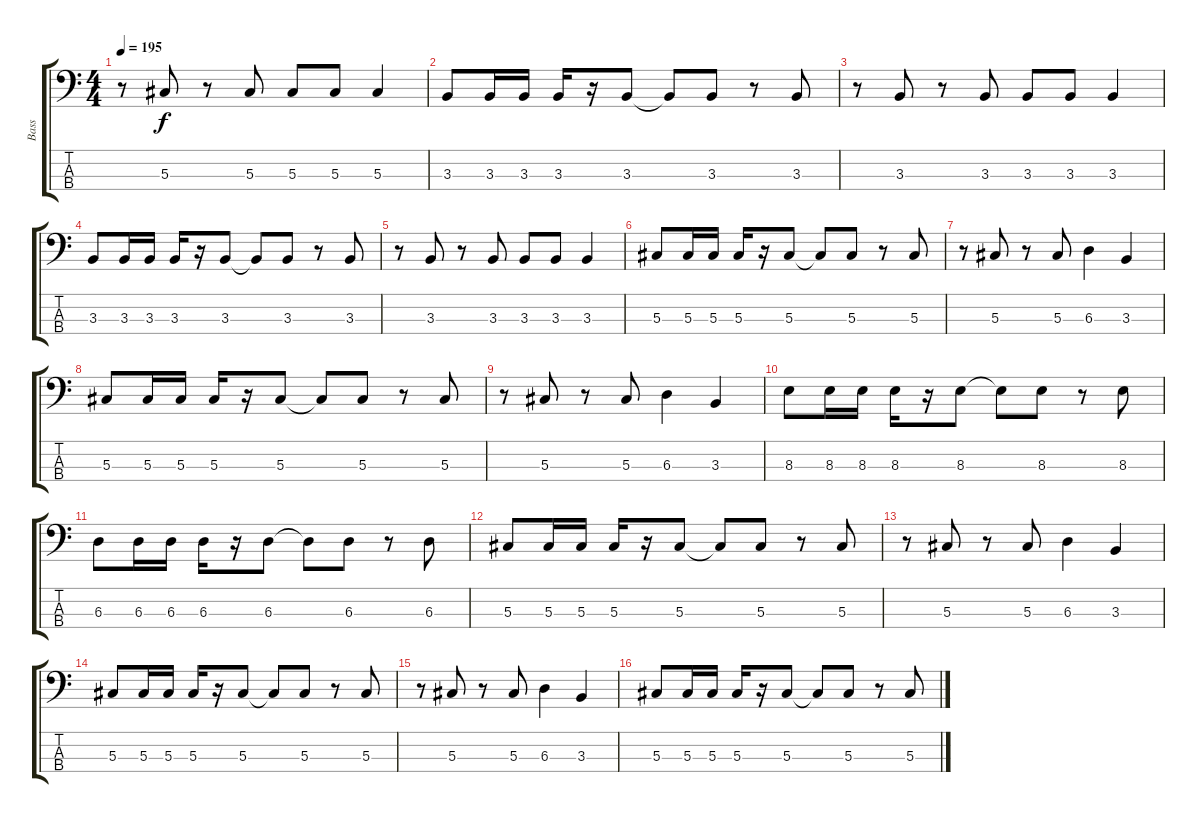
\track ("Bass" "Bass") {instrument electricbasspick}
\staff {score tabs}
\tuning (Gb2 Db2 Ab1 Eb1) {hide}
\ts (4 4)
\tempo 195
\clef f4
\ks c
r.8{dy f} 5.3.8 r.8 5.3.8 5.3.8 5.3.8 5.3.4 |
3.3.8 3.3.16 3.3.16 3.3.16 r.16 3.3.8 3.3{t}.8 3.3.8 r.8 3.3.8 |
r.8 3.3.8 r.8 3.3.8 3.3.8 3.3.8 3.3.4 |
3.3.8 3.3.16 3.3.16 3.3.16 r.16 3.3.8 3.3{t}.8 3.3.8 r.8 3.3.8 |
r.8 3.3.8 r.8 3.3.8 3.3.8 3.3.8 3.3.4 |
5.3.8 5.3.16 5.3.16 5.3.16 r.16 5.3.8 5.3{t}.8 5.3.8 r.8 5.3.8 |
r.8 5.3.8 r.8 5.3.8 6.3.4 3.3.4 |
5.3.8 5.3.16 5.3.16 5.3.16 r.16 5.3.8 5.3{t}.8 5.3.8 r.8 5.3.8 |
r.8 5.3.8 r.8 5.3.8 6.3.4 3.3.4 |
8.3.8 8.3.16 8.3.16 8.3.16 r.16 8.3.8 8.3{t}.8 8.3.8 r.8 8.3.8 |
6.3.8 6.3.16 6.3.16 6.3.16 r.16 6.3.8 6.3{t}.8 6.3.8 r.8 6.3.8 |
5.3.8 5.3.16 5.3.16 5.3.16 r.16 5.3.8 5.3{t}.8 5.3.8 r.8 5.3.8 |
r.8 5.3.8 r.8 5.3.8 6.3.4 3.3.4 |
5.3.8 5.3.16 5.3.16 5.3.16 r.16 5.3.8 5.3{t}.8 5.3.8 r.8 5.3.8 |
r.8 5.3.8 r.8 5.3.8 6.3.4 3.3.4 |
5.3.8 5.3.16 5.3.16 5.3.16 r.16 5.3.8 5.3{t}.8 5.3.8 r.8 5.3.8
